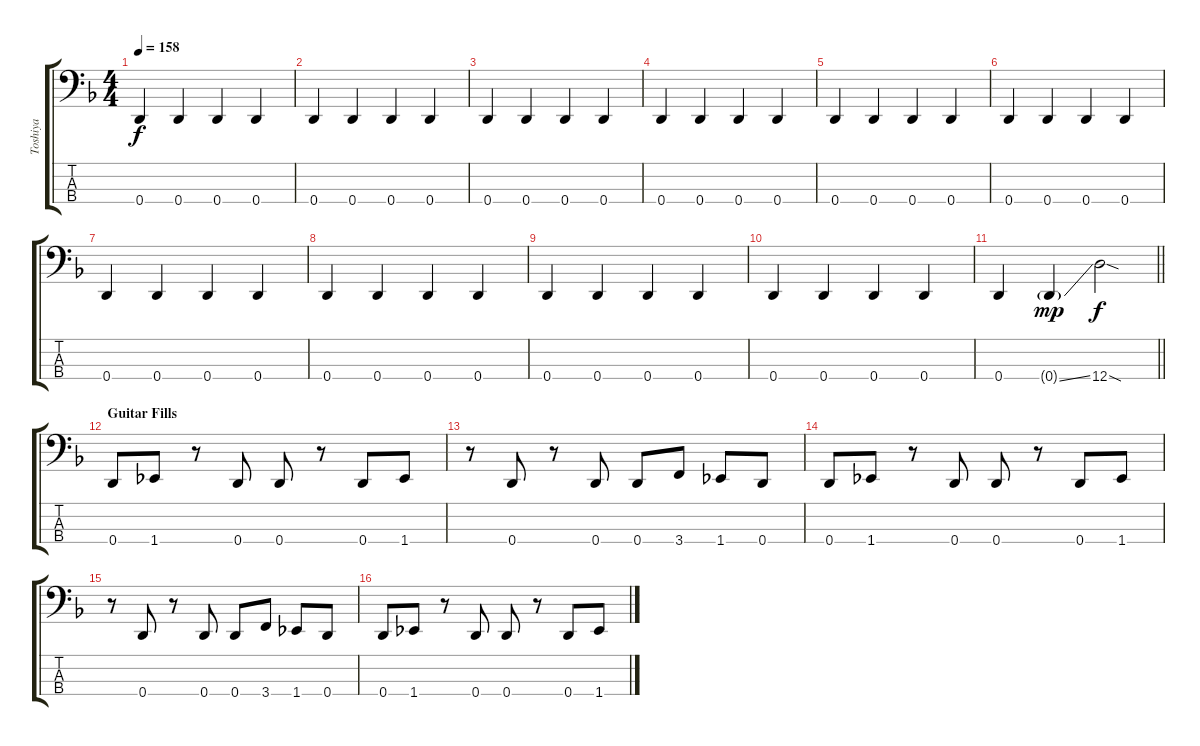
\track ("Toshiya" "Toshiya") {instrument electricbasspick}
\staff {score tabs}
\tuning (G2 D2 A1 D1) {hide}
\ts (4 4)
\tempo 158
\clef f4
\ks f
0.4.4{dy f} 0.4.4 0.4.4 0.4.4 |
0.4.4 0.4.4 0.4.4 0.4.4 |
0.4.4 0.4.4 0.4.4 0.4.4 |
0.4.4 0.4.4 0.4.4 0.4.4 |
0.4.4 0.4.4 0.4.4 0.4.4 |
0.4.4 0.4.4 0.4.4 0.4.4 |
0.4.4 0.4.4 0.4.4 0.4.4 |
0.4.4 0.4.4 0.4.4 0.4.4 |
0.4.4 0.4.4 0.4.4 0.4.4 |
0.4.4 0.4.4 0.4.4 0.4.4 |
\barLineRight lightlight
0.4.4 0.4{ss g}.4{dy mp} 12.4{sod}.2{dy f} |
\section ("" "Guitar Fills")
0.4.8 1.4.8 r.8 0.4.8 0.4.8 r.8 0.4.8 1.4.8 |
r.8 0.4.8 r.8 0.4.8 0.4.8 3.4.8 1.4.8 0.4.8 |
0.4.8 1.4.8 r.8 0.4.8 0.4.8 r.8 0.4.8 1.4.8 |
r.8 0.4.8 r.8 0.4.8 0.4.8 3.4.8 1.4.8 0.4.8 |
0.4.8 1.4.8 r.8 0.4.8 0.4.8 r.8 0.4.8 1.4.8
